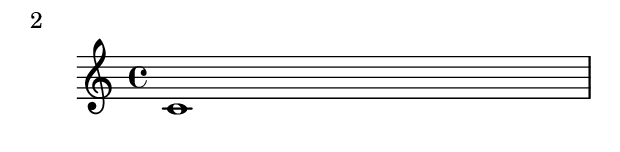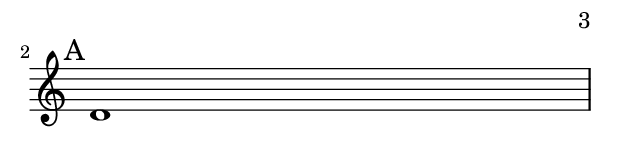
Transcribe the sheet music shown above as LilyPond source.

\version "2.11.26"

\header {
  texidoc = "A table of contents is included using
@code{\\markuplines \\table-of-contents}. The toc items are added with
the @code{\\tocItem} command."
}

#(set-default-paper-size "a6")

\book {
  \markuplines \table-of-contents
  \pageBreak

  \tocItem \markup "The first score"
  \score {
    { 
      c'1 \pageBreak
      \mark "A" \tocItem \markup "Mark A"
      d'
    }
  }
  \pageBreak
  \tocItem \markup "The second score"
  \score {
    { e' }
    \header { piece = "Second score" }
  }
}
